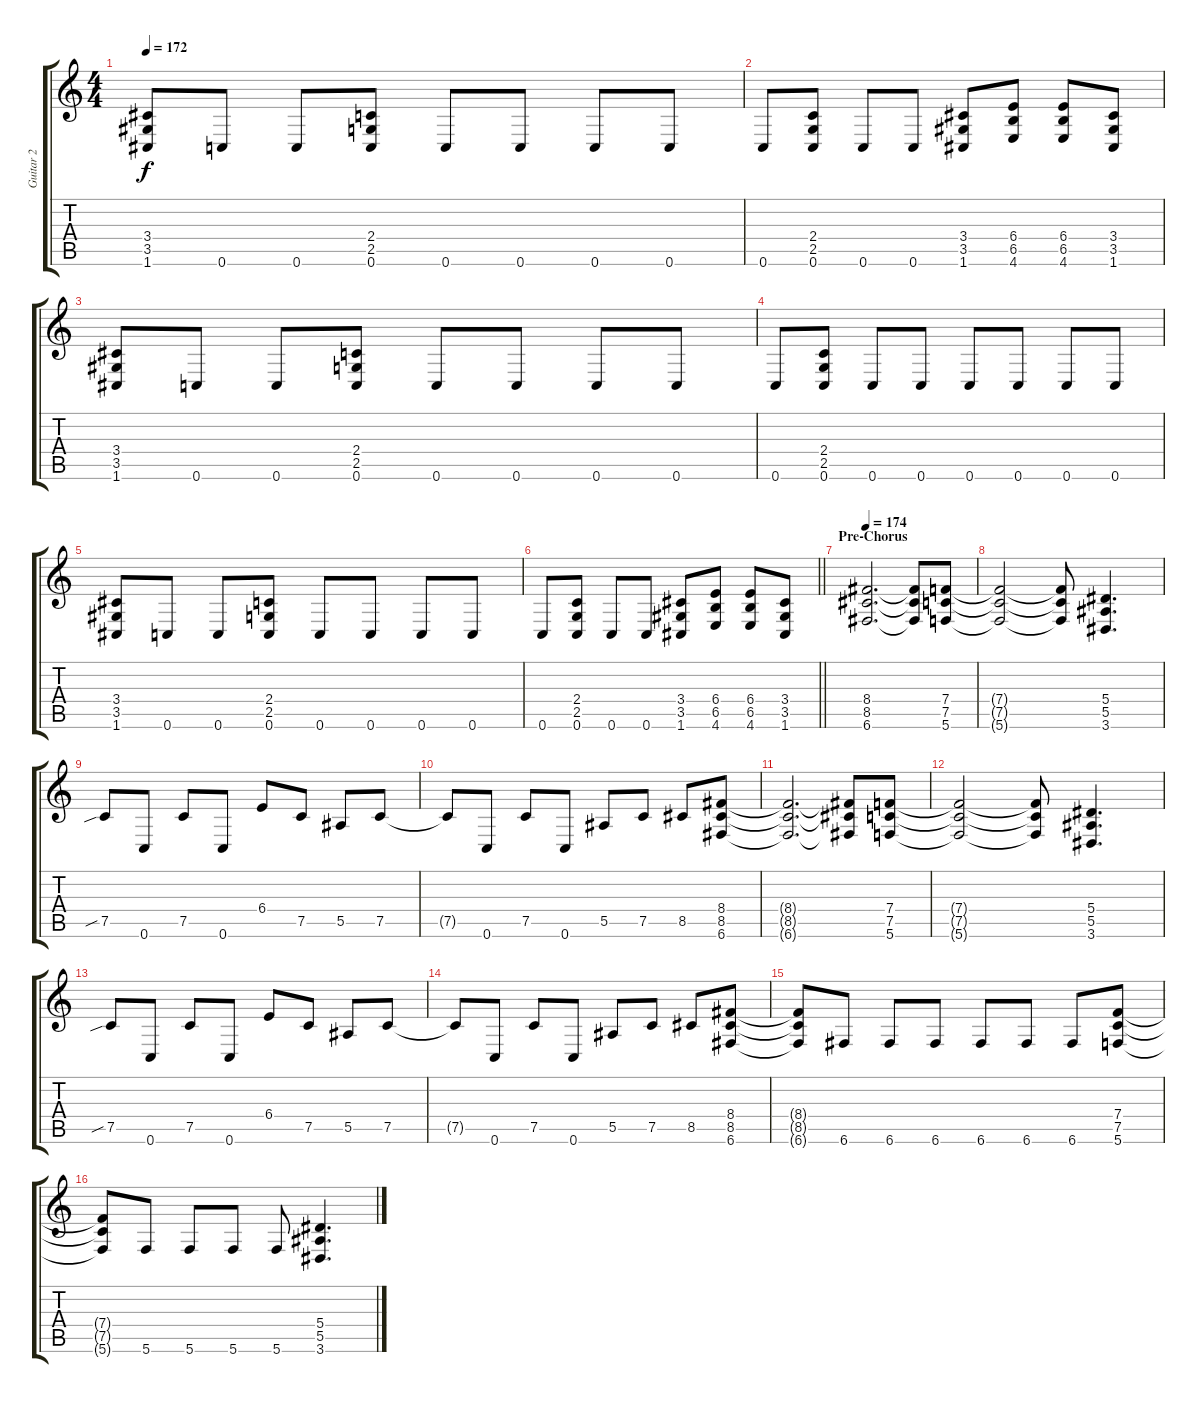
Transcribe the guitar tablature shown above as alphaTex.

\track ("Guitar 2" "Guitar 2") {instrument overdrivenguitar}
\staff {score tabs}
\tuning (C4 G3 Eb3 Bb2 F2 C2) {hide}
\ts (4 4)
\tempo 172
\clef g2
\ks c
(3.4 3.5 1.6).8{dy f} 0.6.8 0.6.8 (2.4 2.5 0.6).8 0.6.8 0.6.8 0.6.8 0.6.8 |
0.6.8 (2.4 2.5 0.6).8 0.6.8 0.6.8 (3.4 3.5 1.6).8 (6.4 6.5 4.6).8 (6.4 6.5 4.6).8 (3.4 3.5 1.6).8 |
(3.4 3.5 1.6).8 0.6.8 0.6.8 (2.4 2.5 0.6).8 0.6.8 0.6.8 0.6.8 0.6.8 |
0.6.8 (2.4 2.5 0.6).8 0.6.8 0.6.8 0.6.8 0.6.8 0.6.8 0.6.8 |
(3.4 3.5 1.6).8 0.6.8 0.6.8 (2.4 2.5 0.6).8 0.6.8 0.6.8 0.6.8 0.6.8 |
\barLineRight lightlight
0.6.8 (2.4 2.5 0.6).8 0.6.8 0.6.8 (3.4 3.5 1.6).8 (6.4 6.5 4.6).8 (6.4 6.5 4.6).8 (3.4 3.5 1.6).8 |
\section ("" "Pre-Chorus")
\tempo 174
(8.4 8.5 6.6).2{d} (8.4{t} 8.5{t} 6.6{t}).8 (7.4 7.5 5.6).8 |
(7.4{t} 7.5{t} 5.6{t}).2 (7.4{t} 7.5{t} 5.6{t}).8 (5.4 5.5 3.6).4{d} |
7.5{sib}.8 0.6.8 7.5.8 0.6.8 6.4.8 7.5.8 5.5.8 7.5.8 |
7.5{t}.8 0.6.8 7.5.8 0.6.8 5.5.8 7.5.8 8.5.8 (8.4 8.5 6.6).8 |
(8.4{t} 8.5{t} 6.6{t}).2{d} (8.4{t} 8.5{t} 6.6{t}).8 (7.4 7.5 5.6).8 |
(7.4{t} 7.5{t} 5.6{t}).2 (7.4{t} 7.5{t} 5.6{t}).8 (5.4 5.5 3.6).4{d} |
7.5{sib}.8 0.6.8 7.5.8 0.6.8 6.4.8 7.5.8 5.5.8 7.5.8 |
7.5{t}.8 0.6.8 7.5.8 0.6.8 5.5.8 7.5.8 8.5.8 (8.4 8.5 6.6).8 |
(8.4{t} 8.5{t} 6.6{t}).8 6.6.8 6.6.8 6.6.8 6.6.8 6.6.8 6.6.8 (7.4 7.5 5.6).8 |
(7.4{t} 7.5{t} 5.6{t}).8 5.6.8 5.6.8 5.6.8 5.6.8 (5.4 5.5 3.6).4{d}
